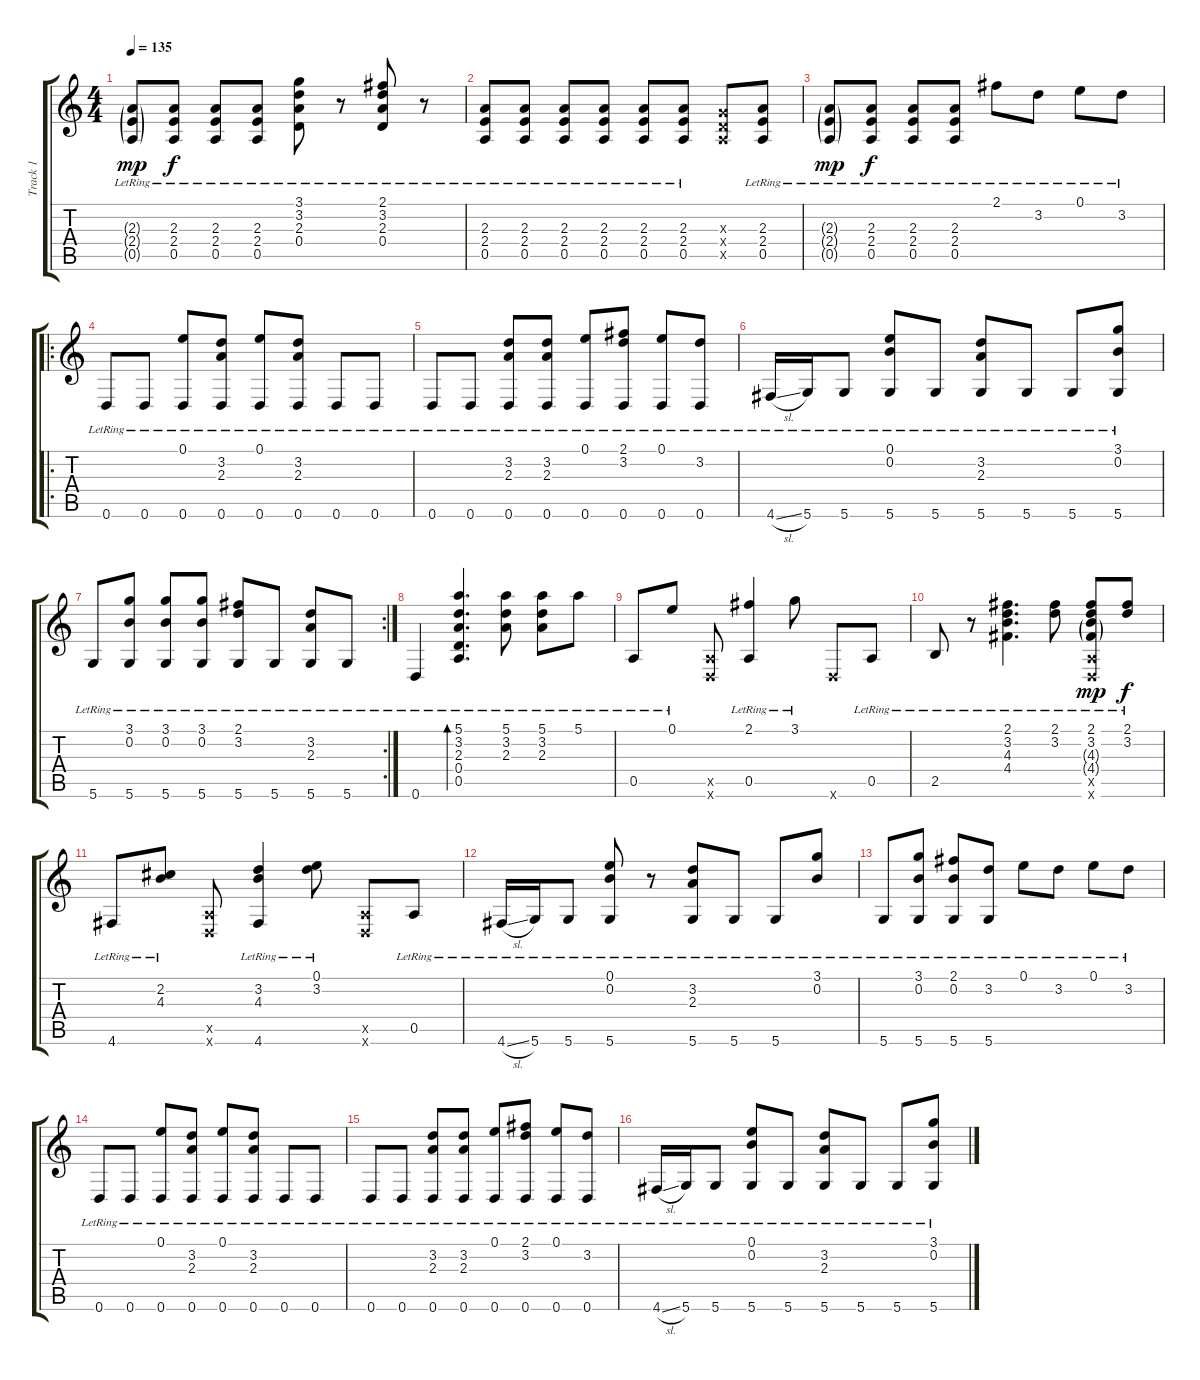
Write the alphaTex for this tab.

\track ("Track 1" "Track 1") {instrument acousticguitarsteel}
\staff {score tabs}
\tuning (E4 B3 G3 D3 A2 D2) {hide}
\ts (4 4)
\tempo 135
\clef g2
\ks c
(2.3{g lr} 2.4{g lr} 0.5{g lr}).8{dy mp} (2.3{lr} 2.4{lr} 0.5{lr}).8{dy f} (2.3{lr} 2.4{lr} 0.5{lr}).8 (2.3{lr} 2.4{lr} 0.5{lr}).8 (3.1{lr} 3.2{lr} 2.3{lr} 0.4{lr}).8 r.8 (2.1{lr} 3.2{lr} 2.3{lr} 0.4{lr}).8 r.8 |
(2.3{lr} 2.4{lr} 0.5{lr}).8 (2.3{lr} 2.4{lr} 0.5{lr}).8 (2.3{lr} 2.4{lr} 0.5{lr}).8 (2.3{lr} 2.4{lr} 0.5{lr}).8 (2.3{lr} 2.4{lr} 0.5{lr}).8 (2.3{lr} 2.4{lr} 0.5{lr}).8 (0.3{x} 0.4{x} 0.5{x}).8 (2.3{lr} 2.4{lr} 0.5{lr}).8 |
(2.3{g lr} 2.4{g lr} 0.5{g lr}).8{dy mp} (2.3{lr} 2.4{lr} 0.5{lr}).8{dy f} (2.3{lr} 2.4{lr} 0.5{lr}).8 (2.3{lr} 2.4{lr} 0.5{lr}).8 2.1{lr}.8 3.2{lr}.8 0.1{lr}.8 3.2{lr}.8 |
\ro
0.6{lr}.8 0.6{lr}.8 (0.1{lr} 0.6{lr}).8 (3.2{lr} 2.3{lr} 0.6{lr}).8 (0.1 0.6{lr}).8 (3.2 2.3 0.6{lr}).8 0.6{lr}.8 0.6{lr}.8 |
0.6{lr}.8 0.6{lr}.8 (3.2{lr} 2.3{lr} 0.6{lr}).8 (3.2{lr} 2.3{lr} 0.6{lr}).8 (0.1{lr} 0.6{lr}).8 (2.1{lr} 3.2{lr} 0.6{lr}).8 (0.1 0.6{lr}).8 (3.2 0.6{lr}).8 |
4.6{sl lr}.16 5.6{lr}.16 5.6{lr}.8 (0.1 0.2 5.6{lr}).8 5.6{lr}.8 (3.2 2.3 5.6{lr}).8 5.6{lr}.8 5.6{lr}.8 (3.1 0.2 5.6{lr}).8 |
\rc 2
5.6{lr}.8 (3.1{lr} 0.2{lr} 5.6{lr}).8 (3.1{lr} 0.2{lr} 5.6{lr}).8 (3.1{lr} 0.2{lr} 5.6{lr}).8 (2.1 3.2{lr} 5.6{lr}).8 5.6{lr}.8 (3.2 2.3 5.6{lr}).8 5.6{lr}.8 |
0.6{lr}.4 (5.1{lr} 3.2{lr} 2.3{lr} 0.4{lr} 0.5{lr}).4{d bd 240} (5.1{lr} 3.2{lr} 2.3{lr}).8 (5.1{lr} 3.2{lr} 2.3{lr}).8 5.1{lr}.8 |
0.5{lr}.8 0.1{lr}.8 (0.5{x} 0.6{x}).8 (2.1{lr} 0.5{lr}).4 3.1{lr}.8 0.6{x}.8 0.5{lr}.8 |
2.5{lr}.8 r.8 (2.1{lr} 3.2{lr} 4.3{lr} 4.4{lr}).4{d} (2.1{lr} 3.2{lr}).8 (2.1{lr} 3.2{lr} 4.3{g lr} 4.4{g lr} 0.5{x} 0.6{x}).8{dy mp} (2.1{lr} 3.2{lr}).8{dy f} |
4.6{lr}.8 (2.2{lr} 4.3{lr}).8 (0.5{x} 0.6{x}).8 (3.2{lr} 4.3{lr} 4.6{lr}).4 (0.1{lr} 3.2{lr}).8 (0.5{x} 0.6{x}).8 0.5{lr}.8 |
4.6{sl lr}.16 5.6{lr}.16 5.6{lr}.8 (0.1{lr} 0.2{lr} 5.6{lr}).8 r.8 (3.2{lr} 2.3{lr} 5.6{lr}).8 5.6{lr}.8 5.6{lr}.8 (3.1{lr} 0.2{lr}).8 |
5.6{lr}.8 (3.1{lr} 0.2{lr} 5.6{lr}).8 (2.1{lr} 0.2{lr} 5.6{lr}).8 (3.2{lr} 5.6{lr}).8 0.1{lr}.8 3.2{lr}.8 0.1{lr}.8 3.2{lr}.8 |
0.6{lr}.8 0.6{lr}.8 (0.1{lr} 0.6{lr}).8 (3.2{lr} 2.3{lr} 0.6{lr}).8 (0.1 0.6{lr}).8 (3.2 2.3 0.6{lr}).8 0.6{lr}.8 0.6{lr}.8 |
0.6{lr}.8 0.6{lr}.8 (3.2{lr} 2.3{lr} 0.6{lr}).8 (3.2{lr} 2.3{lr} 0.6{lr}).8 (0.1{lr} 0.6{lr}).8 (2.1{lr} 3.2{lr} 0.6{lr}).8 (0.1{lr} 0.6{lr}).8 (3.2{lr} 0.6{lr}).8 |
4.6{sl lr}.16 5.6{lr}.16 5.6{lr}.8 (0.1 0.2 5.6{lr}).8 5.6{lr}.8 (3.2 2.3 5.6{lr}).8 5.6{lr}.8 5.6{lr}.8 (3.1 0.2 5.6{lr}).8
